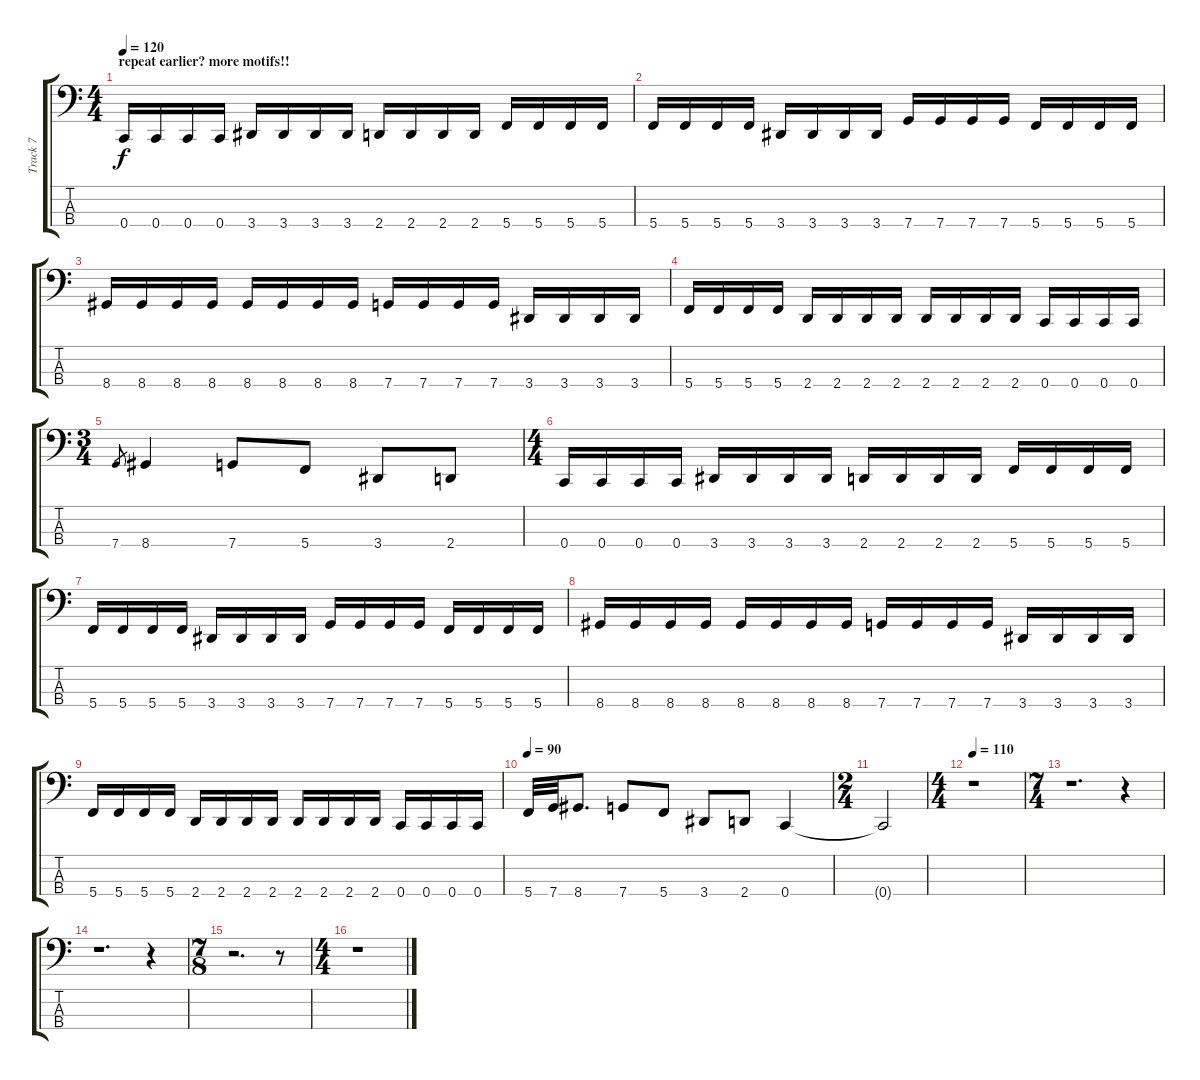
\track ("Track 7" "Track 7") {instrument electricbasspick}
\staff {score tabs}
\tuning (F2 C2 G1 C1) {hide}
\ts (4 4)
\section ("" "repeat earlier? more motifs!!")
\tempo 120
\clef f4
\ks c
0.4.16{dy f} 0.4.16 0.4.16 0.4.16 3.4.16 3.4.16 3.4.16 3.4.16 2.4.16 2.4.16 2.4.16 2.4.16 5.4.16 5.4.16 5.4.16 5.4.16 |
5.4.16 5.4.16 5.4.16 5.4.16 3.4.16 3.4.16 3.4.16 3.4.16 7.4.16 7.4.16 7.4.16 7.4.16 5.4.16 5.4.16 5.4.16 5.4.16 |
8.4.16 8.4.16 8.4.16 8.4.16 8.4.16 8.4.16 8.4.16 8.4.16 7.4.16 7.4.16 7.4.16 7.4.16 3.4.16 3.4.16 3.4.16 3.4.16 |
5.4.16 5.4.16 5.4.16 5.4.16 2.4.16 2.4.16 2.4.16 2.4.16 2.4.16 2.4.16 2.4.16 2.4.16 0.4.16 0.4.16 0.4.16 0.4.16 |
\ts (3 4)
7.4.8{gr} 8.4.4 7.4.8 5.4.8 3.4.8 2.4.8 |
\ts (4 4)
0.4.16 0.4.16 0.4.16 0.4.16 3.4.16 3.4.16 3.4.16 3.4.16 2.4.16 2.4.16 2.4.16 2.4.16 5.4.16 5.4.16 5.4.16 5.4.16 |
5.4.16 5.4.16 5.4.16 5.4.16 3.4.16 3.4.16 3.4.16 3.4.16 7.4.16 7.4.16 7.4.16 7.4.16 5.4.16 5.4.16 5.4.16 5.4.16 |
8.4.16 8.4.16 8.4.16 8.4.16 8.4.16 8.4.16 8.4.16 8.4.16 7.4.16 7.4.16 7.4.16 7.4.16 3.4.16 3.4.16 3.4.16 3.4.16 |
5.4.16 5.4.16 5.4.16 5.4.16 2.4.16 2.4.16 2.4.16 2.4.16 2.4.16 2.4.16 2.4.16 2.4.16 0.4.16 0.4.16 0.4.16 0.4.16 |
\tempo 90
5.4.32 7.4.32 8.4.8{d} 7.4.8 5.4.8 3.4.8 2.4.8 0.4.4 |
\ts (2 4)
0.4{t}.2 |
\ts (4 4)
\tempo 110
r.1 |
\ts (7 4)
r.1{d} r.4 |
r.1{d} r.4 |
\ts (7 8)
r.2{d} r.8 |
\ts (4 4)
r.1
